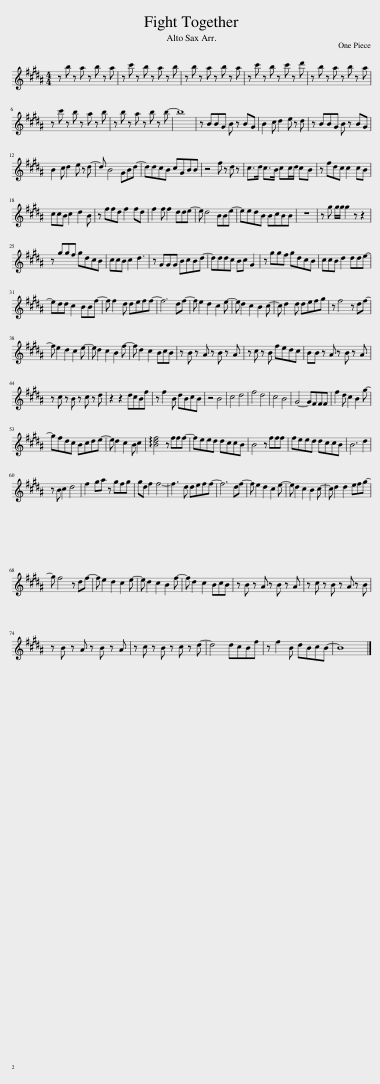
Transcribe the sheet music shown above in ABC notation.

X:1
L:1/8
M:4/4
I:linebreak $
K:none
V:1 treble transpose=-9
V:1
[K:B] z b z a z b z a | z c' z b z a z b | z b z a z b z a | z c' z b z c' z d' | z b z a z b z a |$ %5
 z c' z b z a z b | z b z a z b z b- | b8 | z BBG B z BG | B2 c d2 e z d | %10
 z BBG B z BG |$ B2 c d2 e z d- | d B4 GBd- | ddcB cGBB | z4 f z d z | %15
 c>d c>B cc/d/ cB | z fdc c2 cB |$ ccB c2 d2 B | z ffd f2 fd | f2 f f2 dde- | %20
 e d4 BBe- | eedB BcBB | z8 | z g g/g/ g2 z z2 |$ z ggf gdcB | %25
 ccB c2 d3 | z GGG BcBd- | dddc Bc G2 | z ggf gdcB | ccB d2 dde- |$ %30
 edd c2 BBf- | f f2 d deff- | f6 df- | f e2 d2 c2 e- | e d2 c2 B2 c- | %35
 c d2 d defg | z f4 z df- |$ f e2 d2 c2 e- | e d2 c2 B2 f- | f d2 c2 BcB | %40
 z B z A z B z A | z c z B fedc | BB z A z B z A |$ z c z B z c z d | z2 z2 dcBf | %45
 z f2 B dBcB | z4 B4 | c4 d4 | f4 d4 | c4 B4 | %50
 G4- GFFF | f2 d c2 B2 g- |$ gfdc Bcde- | e d2 c2 B c2 | !arpeggio![Bdf]4 z fff- | %55
 feed dccB | B4 z fff | feed dccB | B6 d2 |$ z B c2 d4 | %60
 f2 ga z gfg | gd f2 f4- | f3 d deff- | f6 df- | f e2 d2 c2 e- | %65
 e d2 c2 B2 c- | c d2 d2 efg- |$ g f4 z df- | f e2 d2 c2 e- | e d2 c2 B2 f- | %70
 f d2 c2 BcB | z B z A z B z A | z c z B z A z B |$ z B z A z B z A | z c z B z c z d- | %75
 d4 dcBf | z f2 B dBcB- | B8 |] %78
